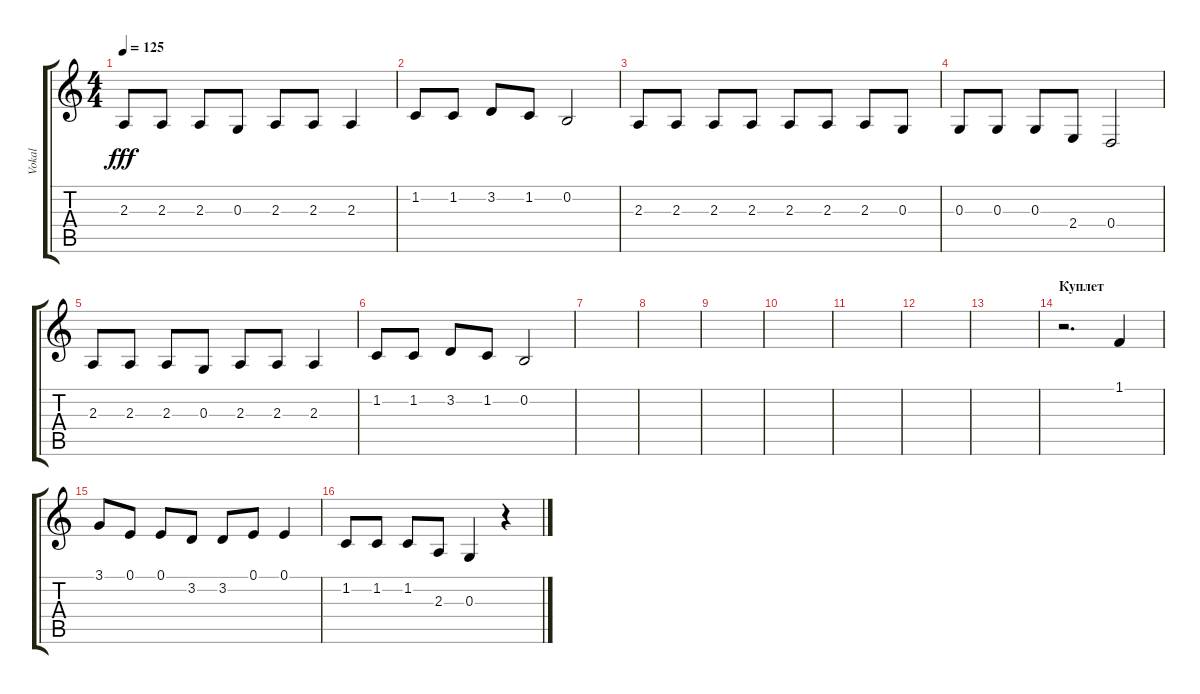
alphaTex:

\track ("Vokal" "Vokal") {instrument tenorsax}
\staff {score tabs}
\tuning (E4 B3 G3 D3 A2 E2) {hide}
\ts (4 4)
\tempo 125
\clef g2
\ks c
2.3.8{dy fff} 2.3.8 2.3.8 0.3.8 2.3.8 2.3.8 2.3.4 |
1.2.8 1.2.8 3.2.8 1.2.8 0.2.2 |
2.3.8 2.3.8 2.3.8 2.3.8 2.3.8 2.3.8 2.3.8 0.3.8 |
0.3.8 0.3.8 0.3.8 2.4.8 0.4.2 |
2.3.8 2.3.8 2.3.8 0.3.8 2.3.8 2.3.8 2.3.4 |
1.2.8 1.2.8 3.2.8 1.2.8 0.2.2 |
|
|
|
|
|
|
|
\section ("" "Куплет")
r.2{d} 1.1.4 |
3.1.8 0.1.8 0.1.8 3.2.8 3.2.8 0.1.8 0.1.4 |
1.2.8 1.2.8 1.2.8 2.3.8 0.3.4 r.4
